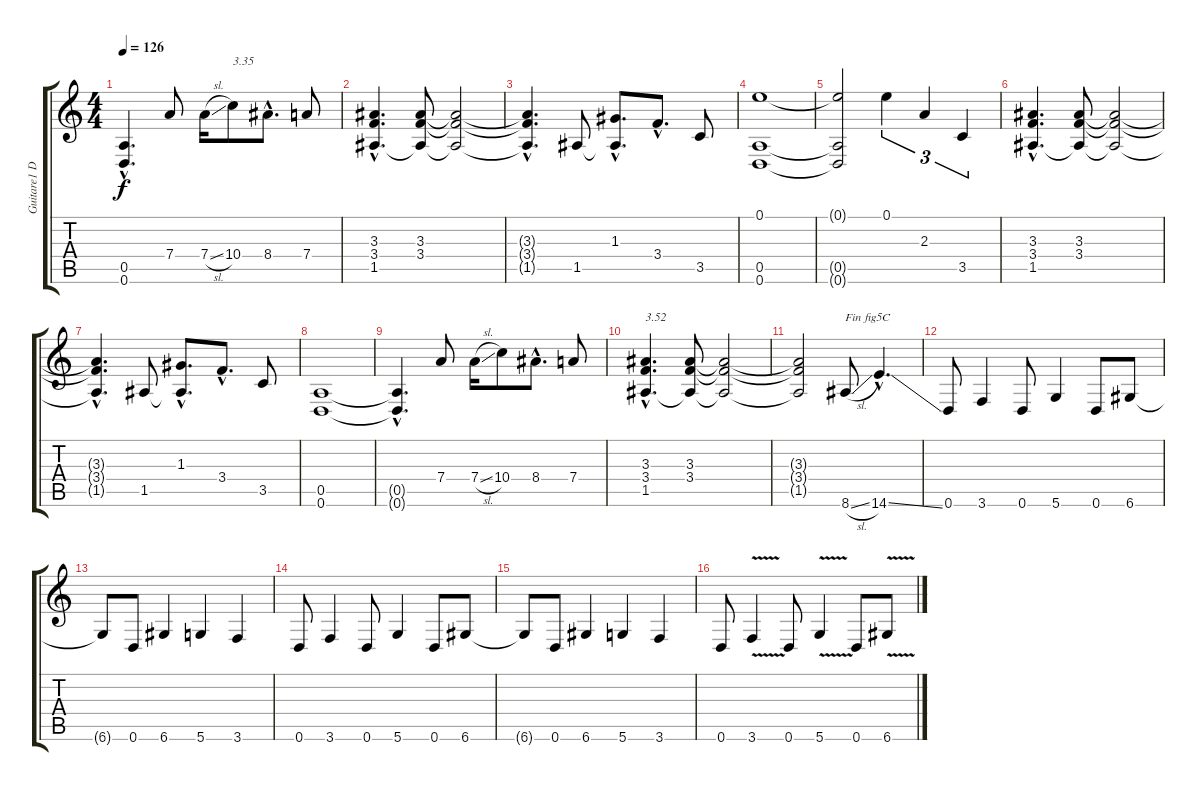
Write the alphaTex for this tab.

\track ("Guitare1 Dr-D" "Guitare1 D") {instrument distortionguitar}
\staff {score tabs}
\tuning (E4 B3 G3 D3 A2 D2) {hide}
\ts (4 4)
\tempo 126
\clef g2
\ks c
(0.5{hac t} 0.6{hac t}).4{d dy f} 7.4.8 7.4{sl}.16 10.4.8{txt "3.35"} 8.4{hac}.8{d} 7.4.8 |
(3.3{hac} 3.4{hac} 1.5{hac}).4{d} (3.3 3.4 1.5{t}).8 (3.3{t} 3.4{t} 1.5{t}).2 |
(3.3{hac t} 3.4{hac t} 1.5{hac t}).4{d} 1.5.8 (1.3{hac} 1.5{hac t}).8{d} 3.4{hac}.8{d} 3.5.8 |
(0.1 0.5 0.6).1 |
(0.1{t} 0.5{t} 0.6{t}).2 0.1.4{tu (3 2)} 2.3.4{tu (3 2)} 3.5.4{tu (3 2)} |
(3.3{hac} 3.4{hac} 1.5{hac}).4{d} (3.3 3.4 1.5{t}).8 (3.3{t} 3.4{t} 1.5{t}).2 |
(3.3{hac t} 3.4{hac t} 1.5{hac t}).4{d} 1.5.8 (1.3{hac} 1.5{hac t}).8{d} 3.4{hac}.8{d} 3.5.8 |
(0.5 0.6).1 |
(0.5{hac t} 0.6{hac t}).4{d} 7.4.8 7.4{sl}.16 10.4.8 8.4{hac}.8{d} 7.4.8 |
(3.3{hac} 3.4{hac} 1.5{hac}).4{d txt "3.52"} (3.3 3.4 1.5{t}).8 (3.3{t} 3.4{t} 1.5{t}).2 |
(3.3{t} 3.4{t} 1.5{t}).2 8.6{sl}.8{txt "Fin fig5C"} 14.6{ss hac}.4{d} |
0.6.8 3.6.4 0.6.8 5.6.4 0.6.8 6.6.8 |
6.6{t}.8 0.6.8 6.6.4 5.6.4 3.6.4 |
0.6.8 3.6.4 0.6.8 5.6.4 0.6.8 6.6.8 |
6.6{t}.8 0.6.8 6.6.4 5.6.4 3.6.4 |
0.6.8 3.6{v}.4 0.6.8 5.6{v}.4 0.6.8 6.6{v}.8
